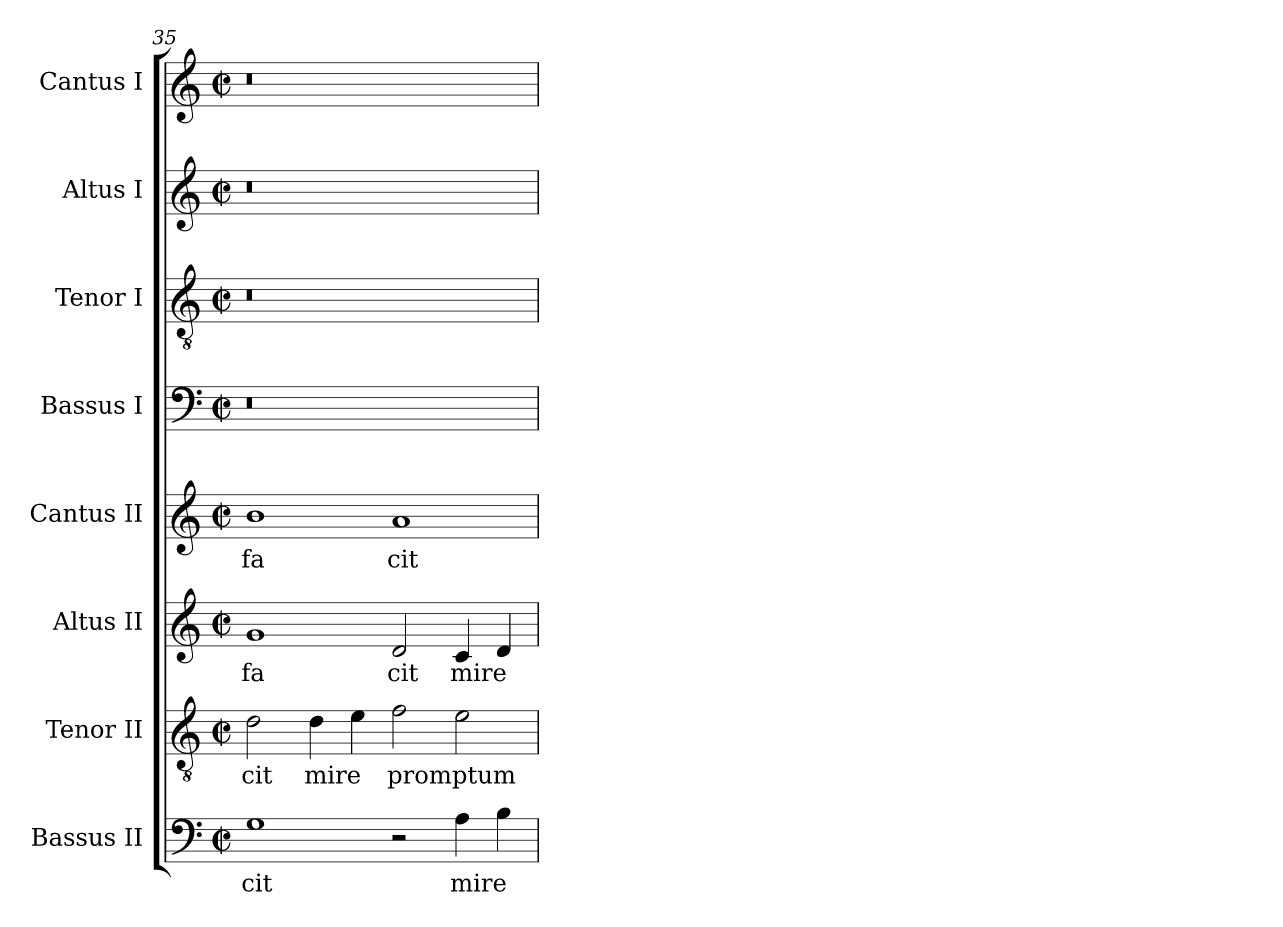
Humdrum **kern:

**kern	**text	**kern	**text	**kern	**text	**kern	**text	**kern	**kern	**kern	**kern
*part8	*part8	*part7	*part7	*part6	*part6	*part5	*part5	*part4	*part3	*part2	*part1
*staff8	*staff8	*staff7	*staff7	*staff6	*staff6	*staff5	*staff5	*staff4	*staff3	*staff2	*staff1
*I"Bassus II	*	*I"Tenor II	*	*I"Altus II	*	*I"Cantus II	*	*I"Bassus I	*I"Tenor I	*I"Altus I	*I"Cantus I
*clefF4	*	*clefGv2	*	*clefG2	*	*clefG2	*	*clefF4	*clefGv2	*clefG2	*clefG2
*M2/2	*	*M2/2	*	*M2/2	*	*M2/2	*	*M2/2	*M2/2	*M2/2	*M2/2
*met(c|)	*	*met(c|)	*	*met(c|)	*	*met(c|)	*	*met(c|)	*met(c|)	*met(c|)	*met(c|)
=35	=35	=35	=35	=35	=35	=35	=35	=35	=35	=35	=35
!	!LO:LY:b:cj	!	!LO:LY:b:cj	!	!LO:LY:b:cj	!	!LO:LY:b:cj	!	!	!	!
1G	-cit	2d\	cit	1g	fa	1b	fa	0r	0r	0r	0r
!	!	!	!LO:LY:b:cj	!	!	!	!	!	!	!	!
.	.	4d\	mire	.	.	.	.	.	.	.	.
.	.	4e\	.	.	.	.	.	.	.	.	.
!	!	!	!LO:LY:b	!	!LO:LY:b:cj	!	!LO:LY:b:cj	!	!	!	!
2r	.	2f\	promptum	2d/	cit	1a	cit	.	.	.	.
!	!LO:LY:b:cj	!	!	!	!LO:LY:b:cj	!	!	!	!	!	!
4A\	mire	2e\	.	4c/	mire	.	.	.	.	.	.
4B\	.	.	.	4d/	.	.	.	.	.	.	.
=	=	=	=	=	=	=	=	=	=	=	=
*-	*-	*-	*-	*-	*-	*-	*-	*-	*-	*-	*-
